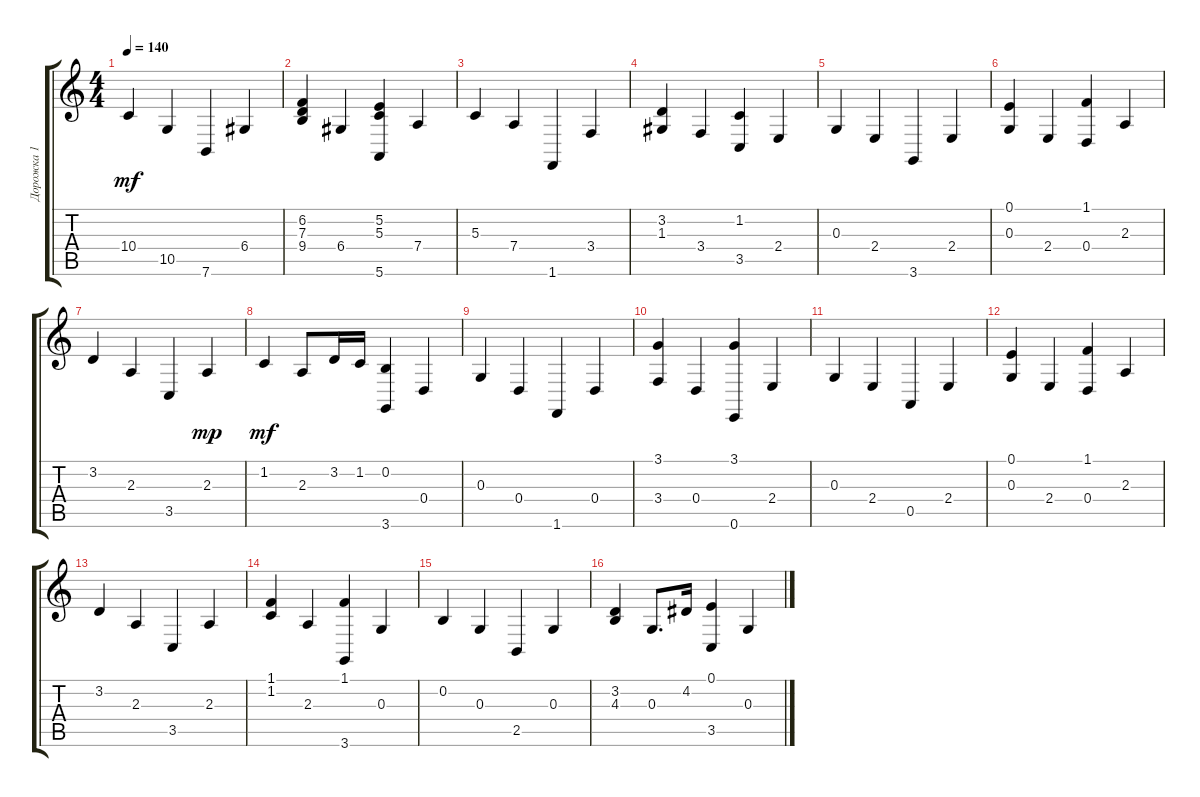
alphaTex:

\track ("Дорожка 1" "Дорожка 1") {instrument brightacousticpiano}
\staff {score tabs}
\tuning (E4 B3 G3 D3 A2 E2) {hide}
\ts (4 4)
\tempo 140
\clef g2
\ks c
10.4.4{dy mf} 10.5.4 7.6.4 6.4.4 |
(6.2 7.3 9.4).4 6.4.4 (5.2 5.3 5.6).4 7.4.4 |
5.3.4 7.4.4 1.6.4 3.4.4 |
(3.2 1.3).4 3.4.4 (1.2 3.5).4 2.4.4 |
0.3.4 2.4.4 3.6.4 2.4.4 |
(0.1 0.3).4 2.4.4 (1.1 0.4).4 2.3.4 |
3.2.4 2.3.4 3.5.4 2.3.4{dy mp} |
1.2.4{dy mf} 2.3.8 3.2.16 1.2.16 (0.2 3.6).4 0.4.4 |
0.3.4 0.4.4 1.6.4 0.4.4 |
(3.1 3.4).4 0.4.4 (3.1 0.6).4 2.4.4 |
0.3.4 2.4.4 0.5.4 2.4.4 |
(0.1 0.3).4 2.4.4 (1.1 0.4).4 2.3.4 |
3.2.4 2.3.4 3.5.4 2.3.4 |
(1.1 1.2).4 2.3.4 (1.1 3.6).4 0.3.4 |
0.2.4 0.3.4 2.5.4 0.3.4 |
(3.2 4.3).4 0.3.8{d} 4.2.16 (0.1 3.5).4 0.3.4
